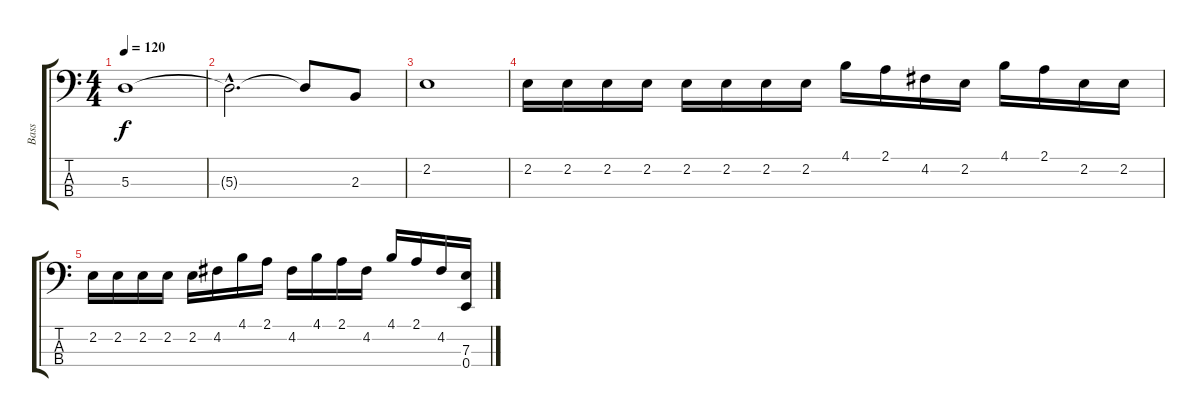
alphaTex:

\track ("Bass" "Bass") {instrument electricbassfinger}
\staff {score tabs}
\tuning (G2 D2 A1 E1) {hide}
\ts (4 4)
\tempo 120
\clef f4
\ks c
5.3.1{dy f} |
5.3{hac t}.2{d} 5.3{t}.8 2.3.8 |
2.2.1 |
2.2.16 2.2.16 2.2.16 2.2.16 2.2.16 2.2.16 2.2.16 2.2.16 4.1.16 2.1.16 4.2.16 2.2.16 4.1.16 2.1.16 2.2.16 2.2.16 |
2.2.16 2.2.16 2.2.16 2.2.16 2.2.16 4.2.16 4.1.16 2.1.16 4.2.16 4.1.16 2.1.16 4.2.16 4.1.16 2.1.16 4.2.16 (7.3 0.4).16
